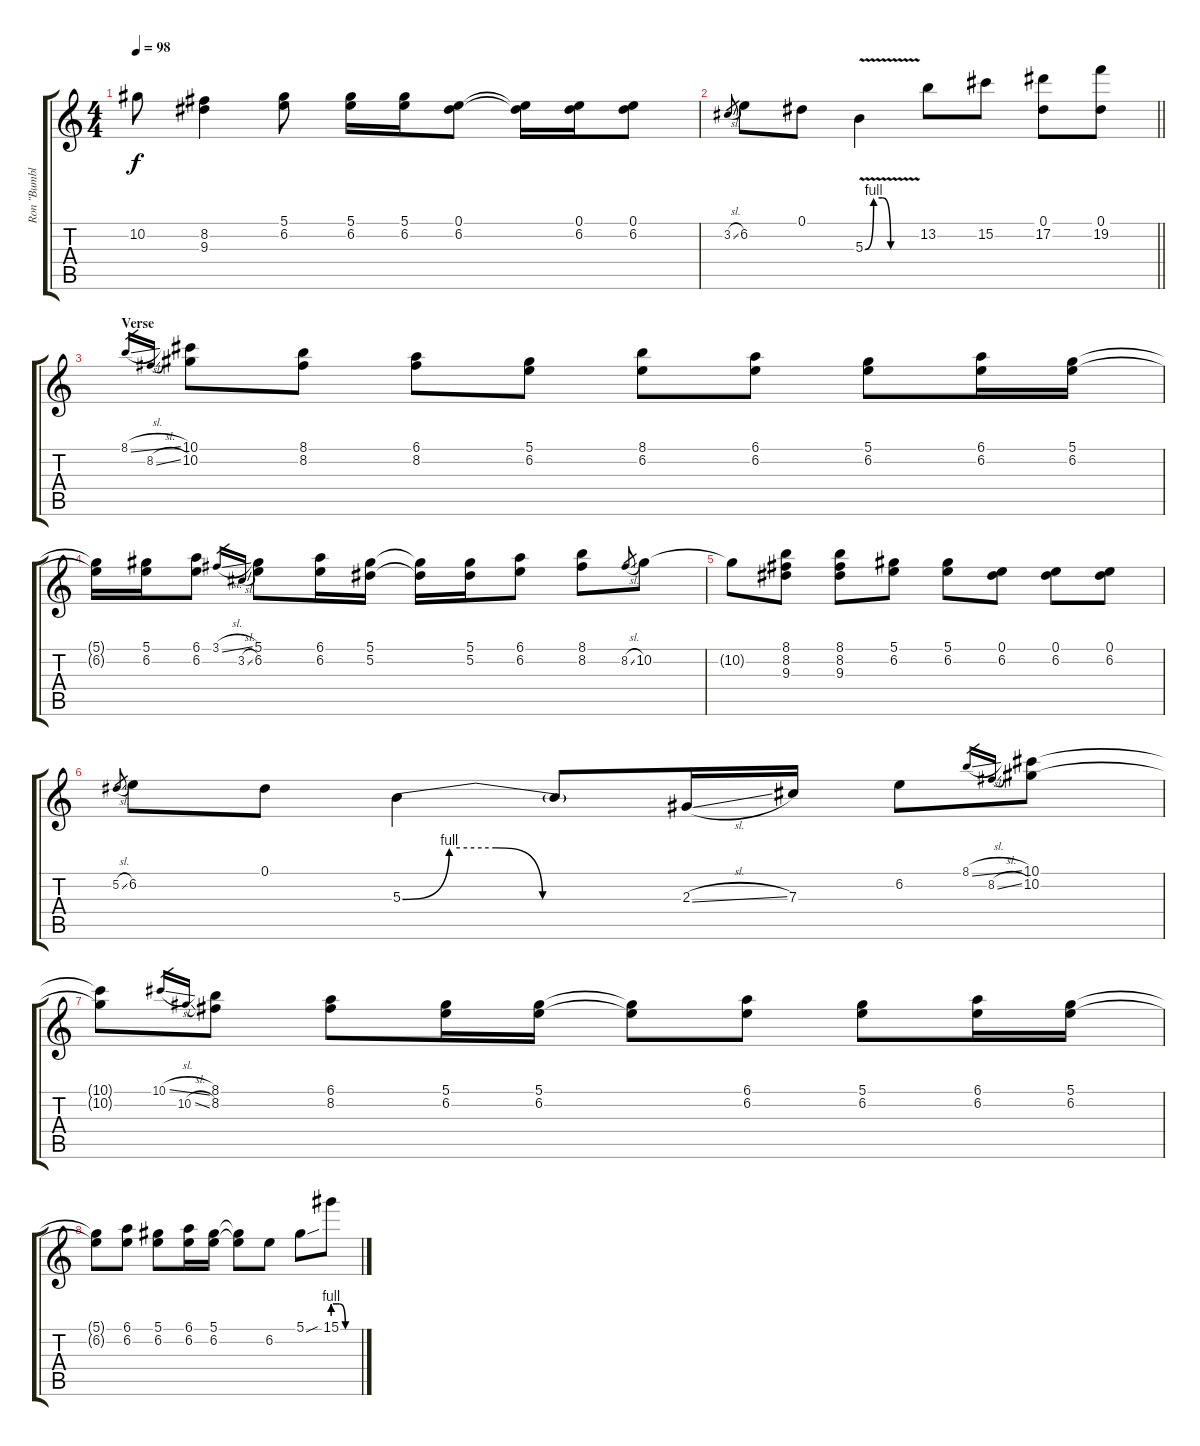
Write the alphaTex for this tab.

\track ("Ron \"Bumblefoot\" Thal (Lead)" "Ron \"Bumbl") {instrument distortionguitar}
\staff {score tabs}
\tuning (Eb4 Bb3 Gb3 Db3 Ab2 D2) {hide}
\ts (4 4)
\tempo 98
\clef g2
\ks c
10.2.8{dy f} (8.2 9.3).4 (5.1 6.2).8 (5.1 6.2).16 (5.1 6.2).16 (0.1 6.2).8 (0.1{t} 6.2{t}).16 (0.1 6.2).16 (0.1 6.2).8 |
\barLineRight lightlight
3.2{sl}.8{gr} 6.2.8 0.1.8 5.3{be (custom 0 0 10 4 20 4 30 0 60 0) v}.4 13.2.8 15.2.8 (0.1 17.2).8 (0.1 19.2).8 |
\section ("" "Verse")
8.1{sl}.16{gr} 8.2{sl}.16{gr} (10.1 10.2).8 (8.1 8.2).8 (6.1 8.2).8 (5.1 6.2).8 (8.1 6.2).8 (6.1 6.2).8 (5.1 6.2).8 (6.1 6.2).16 (5.1 6.2).16 |
(5.1{t} 6.2{t}).16 (5.1 6.2).16 (6.1 6.2).8 3.1{sl}.16{gr} 3.2{sl}.16{gr} (5.1 6.2).8 (6.1 6.2).16 (5.1 5.2).16 (5.1{t} 5.2{t}).16 (5.1 5.2).16 (6.1 6.2).8 (8.1 8.2).8 8.2{sl}.8{gr} 10.2.8 |
10.2{t}.8 (8.1 8.2 9.3).8 (8.1 8.2 9.3).8 (5.1 6.2).8 (5.1 6.2).8 (0.1 6.2).8 (0.1 6.2).8 (0.1 6.2).8 |
5.2{sl}.8{gr} 6.2.8 0.1.8 5.3{be (custom 0 0 10 4 20 4 30 0 60 0)}.4 5.3{t}.8 2.3{sl}.16 7.3.16 6.2.8 8.1{sl}.16{gr} 8.2{sl}.16{gr} (10.1 10.2).8 |
(10.1{t} 10.2{t}).8 10.1{sl}.16{gr} 10.2{sl}.16{gr} (8.1 8.2).8 (6.1 8.2).8 (5.1 6.2).16 (5.1 6.2).16 (5.1{t} 6.2{t}).8 (6.1 6.2).8 (5.1 6.2).8 (6.1 6.2).16 (5.1 6.2).16 |
(5.1{t} 6.2{t}).8 (6.1 6.2).8 (5.1 6.2).8 (6.1 6.2).16 (5.1 6.2).16 (5.1{t} 6.2{t}).8 6.2.8 5.1{sou}.8 15.1{be (custom 0 4 15 4 30 0 60 0)}.8
